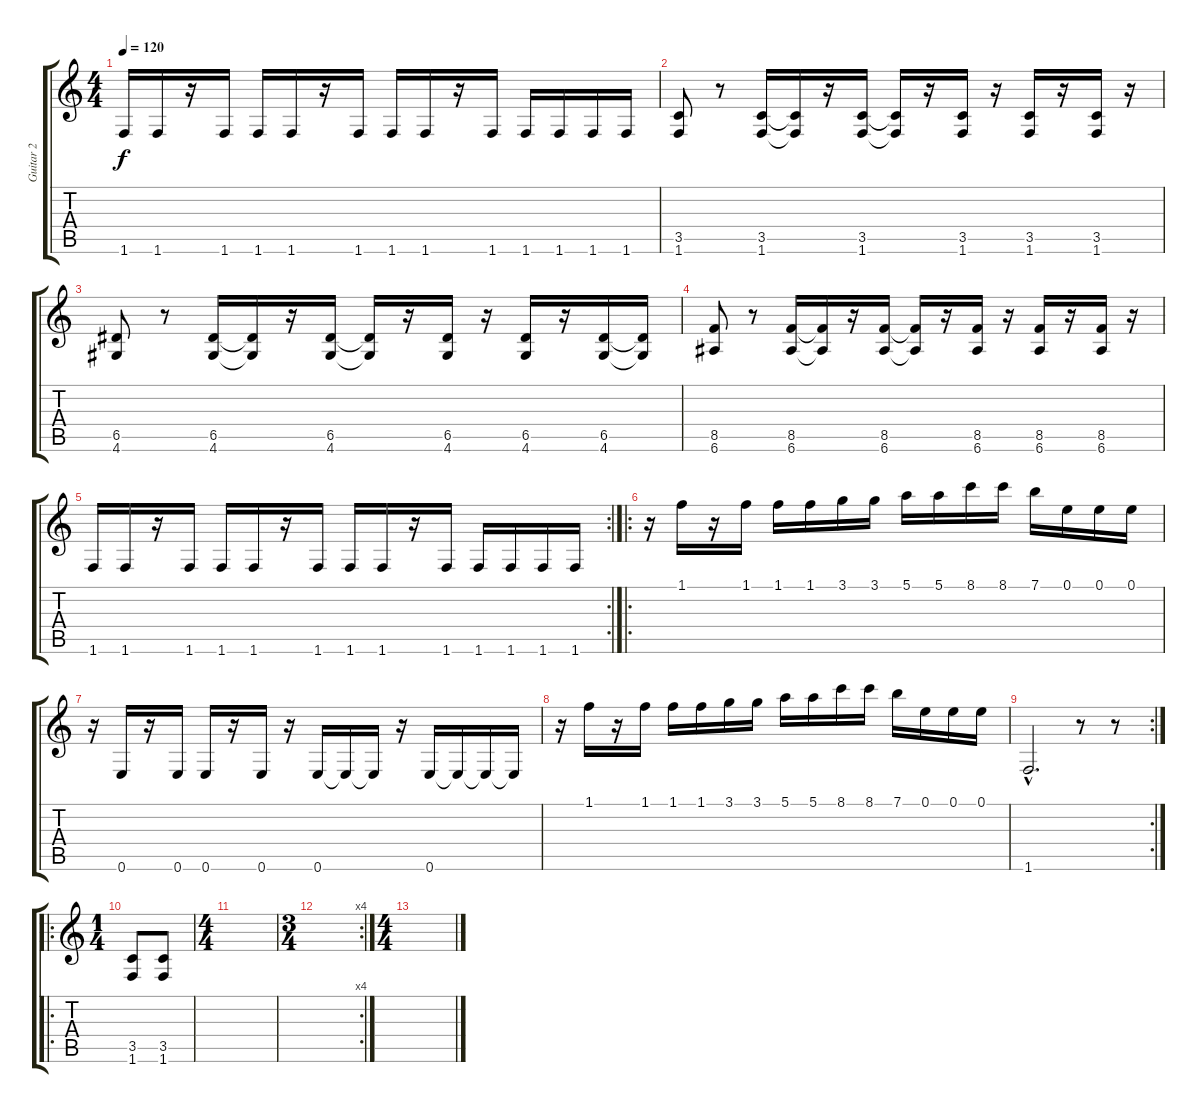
\track ("Guitar 2" "Guitar 2") {instrument distortionguitar}
\staff {score tabs}
\tuning (E4 B3 G3 D3 A2 E2) {hide}
\ts (4 4)
\tempo 120
\clef g2
\ks c
1.6.16{dy f} 1.6.16 r.16 1.6.16 1.6.16 1.6.16 r.16 1.6.16 1.6.16 1.6.16 r.16 1.6.16 1.6.16 1.6.16 1.6.16 1.6.16 |
(3.5 1.6).8{volume 14 balance 0 instrument distortionguitar} r.8 (3.5 1.6).16 (3.5{t} 1.6{t}).16 r.16 (3.5 1.6).16 (3.5{t} 1.6{t}).16 r.16 (3.5 1.6).16 r.16 (3.5 1.6).16 r.16 (3.5 1.6).16 r.16 |
(6.5 4.6).8 r.8 (6.5 4.6).16 (6.5{t} 4.6{t}).16 r.16 (6.5 4.6).16 (6.5{t} 4.6{t}).16 r.16 (6.5 4.6).16 r.16 (6.5 4.6).16 r.16 (6.5 4.6).16 (6.5{t} 4.6{t}).16 |
(8.5 6.6).8 r.8 (8.5 6.6).16 (8.5{t} 6.6{t}).16 r.16 (8.5 6.6).16 (8.5{t} 6.6{t}).16 r.16 (8.5 6.6).16 r.16 (8.5 6.6).16 r.16 (8.5 6.6).16 r.16 |
\rc 2
1.6.16 1.6.16 r.16 1.6.16 1.6.16 1.6.16 r.16 1.6.16 1.6.16 1.6.16 r.16 1.6.16 1.6.16 1.6.16 1.6.16 1.6.16 |
\ro
r.16{volume 16 balance 0 instrument distortionguitar} 1.1.16 r.16 1.1.16 1.1.16 1.1.16 3.1.16 3.1.16 5.1.16 5.1.16 8.1.16 8.1.16 7.1.16 0.1.16 0.1.16 0.1.16 |
r.16 0.6.16 r.16 0.6.16 0.6.16 r.16 0.6.16 r.16 0.6.16 0.6{t}.16 0.6{t}.16 r.16 0.6.16 0.6{t}.16 0.6{t}.16 0.6{t}.16 |
r.16{volume 16 balance 0 instrument distortionguitar} 1.1.16 r.16 1.1.16 1.1.16 1.1.16 3.1.16 3.1.16 5.1.16 5.1.16 8.1.16 8.1.16 7.1.16 0.1.16 0.1.16 0.1.16 |
\rc 2
1.6{hac}.2{d} r.8 r.8 |
\ro
\ts (1 4)
(3.5 1.6).8 (3.5 1.6).8 |
\ts (4 4)
|
\rc 4
\ts (3 4)
|
\ts (4 4)
